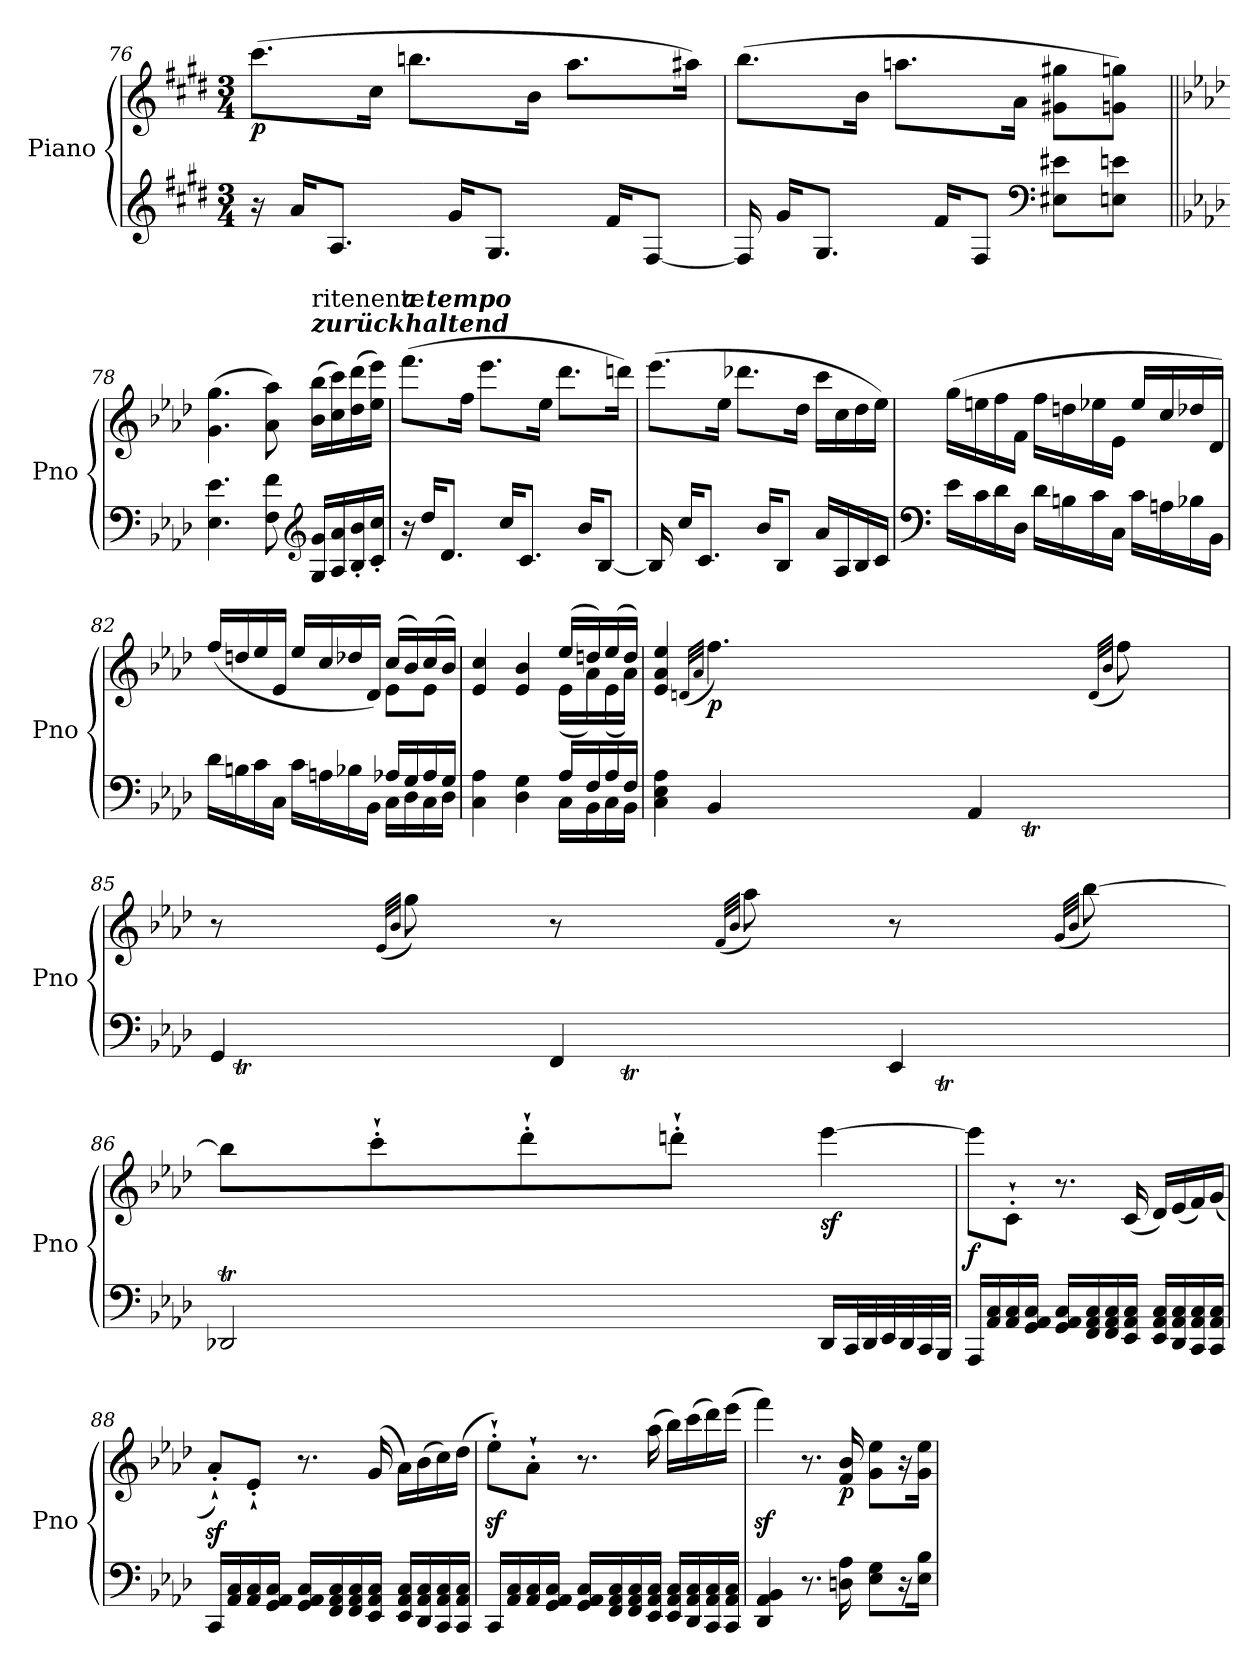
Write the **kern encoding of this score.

**kern	**kern	**dynam
*part1	*part1	*part1
*staff2	*staff1	*staff1/2
*I"Piano	*	*
*I'Pno	*	*
*clefG2	*clefG2	*
*k[f#c#g#d#]	*k[f#c#g#d#]	*
*M3/4	*M3/4	*
=76	=76	=76
!	!	!LO:DY:b
16r	(8.ccc#\L	p
16a/KL	.	.
8.A/J	.	.
.	16cc#\Jk	.
.	8.bbn\L	.
16g#/KL	.	.
8.G#/J	.	.
.	16b\Jk	.
.	8.aa\L	.
16f#/KL	.	.
[8F#/J	.	.
.	16aa#X\Jk)	.
!!LO:LB:g=z
=77	=77	=77
16F#/]	(8.bb\L	.
16g#/KL	.	.
8.G#/J	.	.
.	16b\Jk	.
.	8.aan\L	.
16f#/KL	.	.
8F#/J	.	.
.	16a\Jk	.
*clefF4	*	*
8E#X\ 8e#X\L	8g#X\ 8gg#X\L	.
8En\ 8en\J	8gn\ 8ggn\J)	.
=78||	=78||	=78||
*k[b-e-a-d-]	*k[b-e-a-d-]	*
!	!	!LO:DY:b
4.E-\ 4.e-\	(4.g\ 4.gg\	other-dynamics
8F\ 8f\	8a-\ 8aa-\)	.
*clefG2	*	*
!	!LO:TX:a:Bi:t=zurückhaltend	!
!	!LO:TX:a:t=ritenente	!
16G/ 16g/LL	(16b-\ 16bb-\LL	.
16A-/ 16a-/	16cc\ 16ccc\)	.
16B-/' 16b-/'	(16dd-\ 16ddd-\	.
16c/' 16cc/'JJ	16ee-\ 16eee-\JJ)	.
=79	=79	=79
!	!LO:TX:a:Bi:t=a tempo	!
!	!	!LO:DY:b
16r	(8.fff\L	other-dynamics
16dd-/KL	.	.
8.d-/J	.	.
.	16ff\Jk	.
.	8.eee-\L	.
16cc/KL	.	.
8.c/J	.	.
.	16ee-\Jk	.
.	8.ddd-\L	.
16b-/KL	.	.
[8B-/J	.	.
.	16dddn\Jk)	.
=80	=80	=80
16B-/]	(8.eee-\L	.
16cc/KL	.	.
8.c/J	.	.
.	16ee-\Jk	.
.	8.ddd-X\L	.
16b-/KL	.	.
8B-/J	.	.
.	16dd-\Jk	.
16a-/LL	16ccc\LL	.
16A-/	16cc\	.
16B-/	16dd-\	.
16c/JJ	16ee-\JJ)	.
!!LO:PB:g=z
=81	=81	=81
*clefF4	*	*
16e-\LL	(16gg\LL	.
16c\	16een\	.
16d-\	16ff\	.
16D-\JJ	16f\JJ	.
16d-\LL	16ff\LL	.
16Bn\	16ddn\	.
16c\	16ee-X\	.
16C\JJ	16e-\JJ	.
16c\LL	16ee-/LL	.
16An\	16cc/	.
16B-X\	16dd-X/	.
16BB-\JJ	16d-/JJ)	.
=82	=82	=82
*^	*^	*
*	*^	*	*^	*
2ryy	16d-\LL	2ryy	(16ff/LL	2ryy	2ryy	.
.	16Bn\	.	16ddn/	.	.	.
.	16c\	.	16ee-/	.	.	.
.	16C\JJ	.	16e-/JJ	.	.	.
.	16c\LL	.	16ee-/LL	.	.	.
.	16An\	.	16cc/	.	.	.
.	16B-X\	.	16dd-X/	.	.	.
.	16BB-\JJ	.	16d-/JJ)	.	.	.
!	!	!	!	!	!	!LO:DY:b
4ryy	16A-X/LL	16C\LL	(16cc/LL	8e-\L	4ryy	other-dynamics
.	16G/	16D-\	16b-/)	.	.	.
.	16A-/	16C\	(16cc/	8e-\J	.	.
.	16G/JJ	16D-\JJ	16b-/JJ)	.	.	.
=83	=83	=83	=83	=83	=83	=83
2ryy	4C\ 4A-\	2ryy	4e-/ 4cc/	2ryy	2ryy	.
.	4D-\ 4G\	.	4e-/ 4b-/	.	.	.
4ryy	16A-/LL	16C\LL	(16ee-/LL	(16e-\LL	4ryy	.
.	16F/	16BB-\	16ddn/)	16a-\)	.	.
.	16A-/	16C\	(16ee-/	(16e-\	.	.
.	16F/JJ	16BB-\JJ	16dd/JJ)	16a-\JJ)	.	.
*	*v	*v	*	*	*	*
*	*	*	*v	*v	*
!!LO:LB:g=z
=84	=84	=84	=84	=84
4C\ 4E-\ 4A-\	4ryy	4e-/ 4a-/ 4ee-/	4ryy	.
.	.	(>32qdn/LLL	.	.
.	.	32qa-/JJJ	.	.
!	!	!	!	!LO:DY:b
4BB-/	64ryy	4.ff\)	64ryy	p
.	64Cyy	.	8...ryy	.
.	64BB-yy	.	.	.
.	64Cyy	.	.	.
.	64BB-yy	.	.	.
.	64Cyy	.	.	.
.	64BB-yy	.	.	.
.	64Cyy	.	.	.
.	64BB-yy	.	.	.
.	64Cyy	.	.	.
.	64BB-yy	.	.	.
.	64Cyy	.	.	.
.	32AA-yy	.	.	.
.	32BB-yy	.	.	.
4AA-/	64ryy	.	64ryy	.
.	64BB-yy	.	8...ryy	.
.	64AA-yy	.	.	.
.	64BB-Tyy	.	.	.
.	64AA-yy	.	.	.
.	64BB-yy	.	.	.
.	64AA-yy	.	.	.
.	64BB-yy	.	.	.
.	.	(>32qd/LLL	.	.
.	.	32qb-/JJJ	.	.
!	!	!	!	!LO:DY:b
.	64AA-yy	8ff\)	.	other-dynamics
.	64BB-yy	.	.	.
.	64AA-yy	.	.	.
.	64BB-yy	.	.	.
.	32GGyy	.	.	.
.	32AA-yy	.	.	.
!!LO:LB:g=z	!!
=85	=85	=85	=85	=85
4GG/	64ryy	8r	64ryy	.
.	64AA-Tyy	.	8...ryy	.
.	64GGyy	.	.	.
.	64AA-yy	.	.	.
.	64GGyy	.	.	.
.	64AA-yy	.	.	.
.	64GGyy	.	.	.
.	64AA-yy	.	.	.
.	.	(>32qe-/LLL	.	.
.	.	32qb-/JJJ	.	.
.	64GGyy	8gg\)	.	.
.	64AA-yy	.	.	.
.	64GGyy	.	.	.
.	64AA-yy	.	.	.
.	32FFyy	.	.	.
.	32GGyy	.	.	.
4FF/	64ryy	8r	64ryy	.
.	64GGyy	.	8...ryy	.
.	64FFyy	.	.	.
.	64GGtyy	.	.	.
.	64FFyy	.	.	.
.	64GGyy	.	.	.
.	64FFyy	.	.	.
.	64GGyy	.	.	.
.	.	(>32qf/LLL	.	.
.	.	32qb-/JJJ	.	.
.	64FFyy	8aa-\)	.	.
.	64GGyy	.	.	.
.	64FFyy	.	.	.
.	64GGyy	.	.	.
.	32EE-yy	.	.	.
.	32FFyy	.	.	.
4EE-/	64ryy	8r	64ryy	.
.	64FFyy	.	8...ryy	.
.	64EE-Tyy	.	.	.
.	64FFyy	.	.	.
.	64EE-yy	.	.	.
.	64FFyy	.	.	.
.	64EE-yy	.	.	.
.	64FFyy	.	.	.
.	.	(>32qg/LLL	.	.
.	.	32qb-/JJJ	.	.
.	64EE-yy	[8bb-\)	.	.
.	64FFyy	.	.	.
.	64EE-yy	.	.	.
.	64FFyy	.	.	.
.	32DD-yy	.	.	.
.	32EE-yy	.	.	.
!!LO:LB:g=z	!!
=86	=86	=86	=86	=86
2DD-XT/	64ryy	8bb-\L]	64ryy	.
.	64EE-yy	.	2ryy	.
.	64DD-yy	.	.	.
.	64EE-yy	.	.	.
.	64DD-yy	.	.	.
.	64EE-yy	.	.	.
.	64DD-yy	.	.	.
.	64EE-yy	.	.	.
.	64DD-yy	8ccc`'\	.	.
.	64EE-yy	.	.	.
.	64DD-yy	.	.	.
.	64EE-yy	.	.	.
.	64DD-yy	.	.	.
.	64EE-yy	.	.	.
.	64DD-yy	.	.	.
.	64EE-yy	.	.	.
.	64DD-yy	8ddd-`'\	.	.
.	64EE-yy	.	.	.
.	64DD-yy	.	.	.
.	64EE-yy	.	.	.
.	64DD-yy	.	.	.
.	64EE-yy	.	.	.
.	64DD-yy	.	.	.
.	64EE-yy	.	.	.
.	64DD-yy	8dddn`'\J	.	.
.	64EE-yy	.	.	.
.	64DD-yy	.	.	.
.	64EE-yy	.	.	.
.	64DD-yy	.	.	.
.	64EE-yy	.	.	.
.	64DD-yy	.	.	.
.	64EE-yy	.	.	.
!	!	!	!	!LO:DY:b
16DD-/LL	16DD-yy	[4eee-\	.	sf
.	.	.	32.ryy	.
32CC/L	8.ryy	.	8.ryy	.
32DD-/	.	.	.	.
32EE-/	.	.	.	.
32DD-/	.	.	.	.
32CC/	.	.	.	.
32BBB-/JJJ	.	.	.	.
*v	*v	*	*	*
*	*v	*v	*
!!LO:LB:g=z
=87	=87	=87
!	!	!LO:DY:b
16AAA-/LL	8eee-\L]	f
16AA-/ 16C/	.	.
16AA-/ 16C/	8c`'\J	.
16GG/ 16AA-/ 16C/JJ	.	.
16GG/ 16AA-/ 16C/LL	8.r	.
16FF/ 16AA-/ 16C/	.	.
16FF/ 16AA-/ 16C/	.	.
16EE-/ 16AA-/ 16C/JJ	(16c/	.
16EE-/ 16AA-/ 16C/LL	16d-/LL)	.
16DD-/ 16AA-/ 16C/	(16e-/	.
16CC/ 16AA-/ 16C/	16f/)	.
16CC/ 16AA-/ 16C/JJ	(16g/JJ	.
!!LO:PB:g=z
=88	=88	=88
16CC/LL	8a-z<`'/L)	.
16AA-/ 16C/	.	.
16AA-/ 16C/	8e-`'/J	.
16GG/ 16AA-/ 16C/JJ	.	.
16GG/ 16AA-/ 16C/LL	8.r	.
16FF/ 16AA-/ 16C/	.	.
16FF/ 16AA-/ 16C/	.	.
16EE-/ 16AA-/ 16C/JJ	(16g/	.
16EE-/ 16AA-/ 16C/LL	16a-\LL)	.
16DD-/ 16AA-/ 16C/	(16b-\	.
16CC/ 16AA-/ 16C/	16cc\)	.
16CC/ 16AA-/ 16C/JJ	(16dd-\JJ	.
=89	=89	=89
16CC/LL	8ee-z<`'\L)	.
16AA-/ 16C/	.	.
16AA-/ 16C/	8a-`'\J	.
16GG/ 16AA-/ 16C/JJ	.	.
16GG/ 16AA-/ 16C/LL	8.r	.
16FF/ 16AA-/ 16C/	.	.
16FF/ 16AA-/ 16C/	.	.
16EE-/ 16AA-/ 16C/JJ	(16aa-\	.
16EE-/ 16AA-/ 16C/LL	16bb-\LL)	.
16DD-/ 16AA-/ 16C/	(16ccc\	.
16CC/ 16AA-/ 16C/	16ddd-\)	.
16CC/ 16AA-/ 16C/JJ	(16eee-\JJ	.
=90	=90	=90
4DD-/ 4AA-/ 4BB-/	4fffz<\)	.
8.r	8.r	.
!	!	!LO:DY:b
16Dn\ 16A-\	16f/ 16b-/	p
8E-\ 8G\L	8g\ 8ee-\L	.
16r	16r	.
16E-\ 16B-\Jk	16g\ 16ee-\Jk	.
=	=	=
*-	*-	*-
